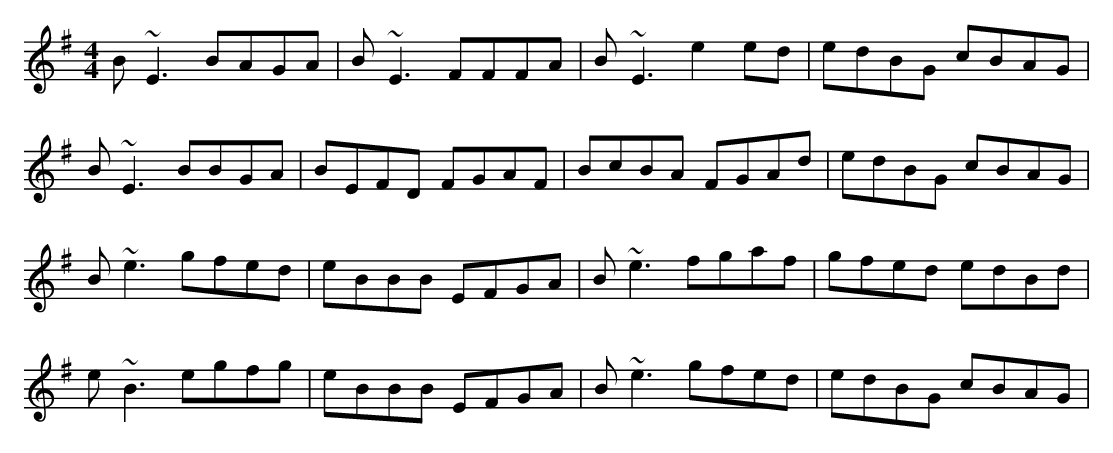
X:1
M:4/4
K:Emin
B~E3 BAGA|B~E3 FFFA|B~E3 e2 ed|edBG cBAG|
B~E3 BBGA|BEFD FGAF|BcBA FGAd|edBG cBAG|
B~e3 gfed|eBBB EFGA|B~e3 fgaf|gfed edBd|
e~B3 egfg|eBBB EFGA|B~e3 gfed|edBG cBAG|
